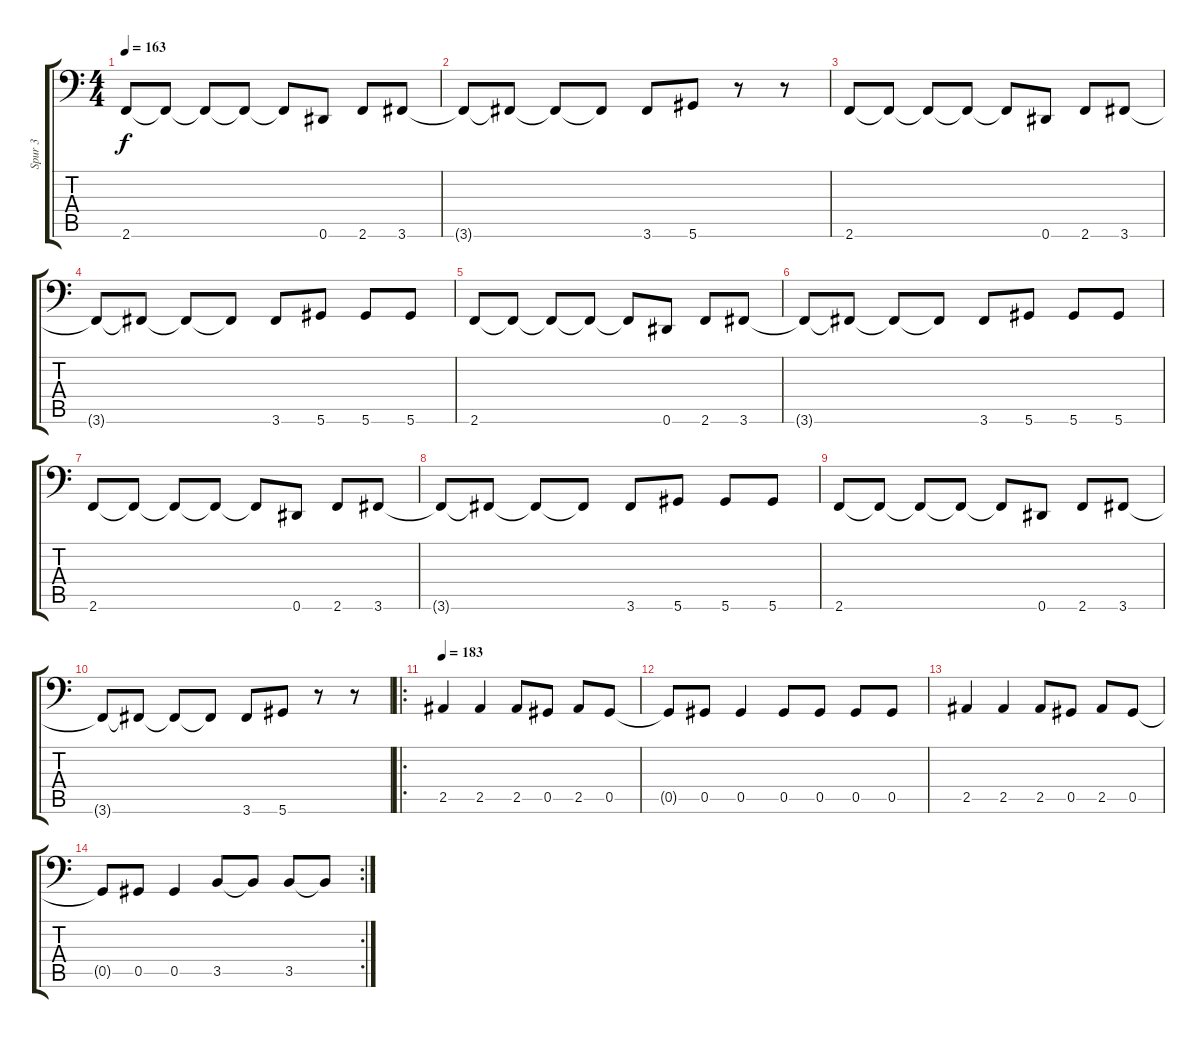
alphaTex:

\track ("Spur 3" "Spur 3") {instrument electricbassfinger}
\staff {score tabs}
\tuning (Eb3 Bb2 Gb2 Db2 Ab1 Eb1) {hide}
\ts (4 4)
\tempo 163
\clef f4
\ks c
2.6.8{dy f} 2.6{t}.8 2.6{t}.8 2.6{t}.8 2.6{t}.8 0.6.8 2.6.8 3.6.8 |
3.6{t}.8 3.6{t}.8 3.6{t}.8 3.6{t}.8 3.6.8 5.6.8 r.8 r.8 |
2.6.8 2.6{t}.8 2.6{t}.8 2.6{t}.8 2.6{t}.8 0.6.8 2.6.8 3.6.8 |
3.6{t}.8 3.6{t}.8 3.6{t}.8 3.6{t}.8 3.6.8 5.6.8 5.6.8 5.6.8 |
2.6.8 2.6{t}.8 2.6{t}.8 2.6{t}.8 2.6{t}.8 0.6.8 2.6.8 3.6.8 |
3.6{t}.8 3.6{t}.8 3.6{t}.8 3.6{t}.8 3.6.8 5.6.8 5.6.8 5.6.8 |
2.6.8 2.6{t}.8 2.6{t}.8 2.6{t}.8 2.6{t}.8 0.6.8 2.6.8 3.6.8 |
3.6{t}.8 3.6{t}.8 3.6{t}.8 3.6{t}.8 3.6.8 5.6.8 5.6.8 5.6.8 |
2.6.8 2.6{t}.8 2.6{t}.8 2.6{t}.8 2.6{t}.8 0.6.8 2.6.8 3.6.8 |
3.6{t}.8 3.6{t}.8 3.6{t}.8 3.6{t}.8 3.6.8 5.6.8 r.8 r.8 |
\ro
\section ("" "")
\tempo 183
2.5.4 2.5.4 2.5.8 0.5.8 2.5.8 0.5.8 |
0.5{t}.8 0.5.8 0.5.4 0.5.8 0.5.8 0.5.8 0.5.8 |
2.5.4 2.5.4 2.5.8 0.5.8 2.5.8 0.5.8 |
\rc 2
0.5{t}.8 0.5.8 0.5.4 3.5.8 3.5{t}.8 3.5.8 3.5{t}.8
